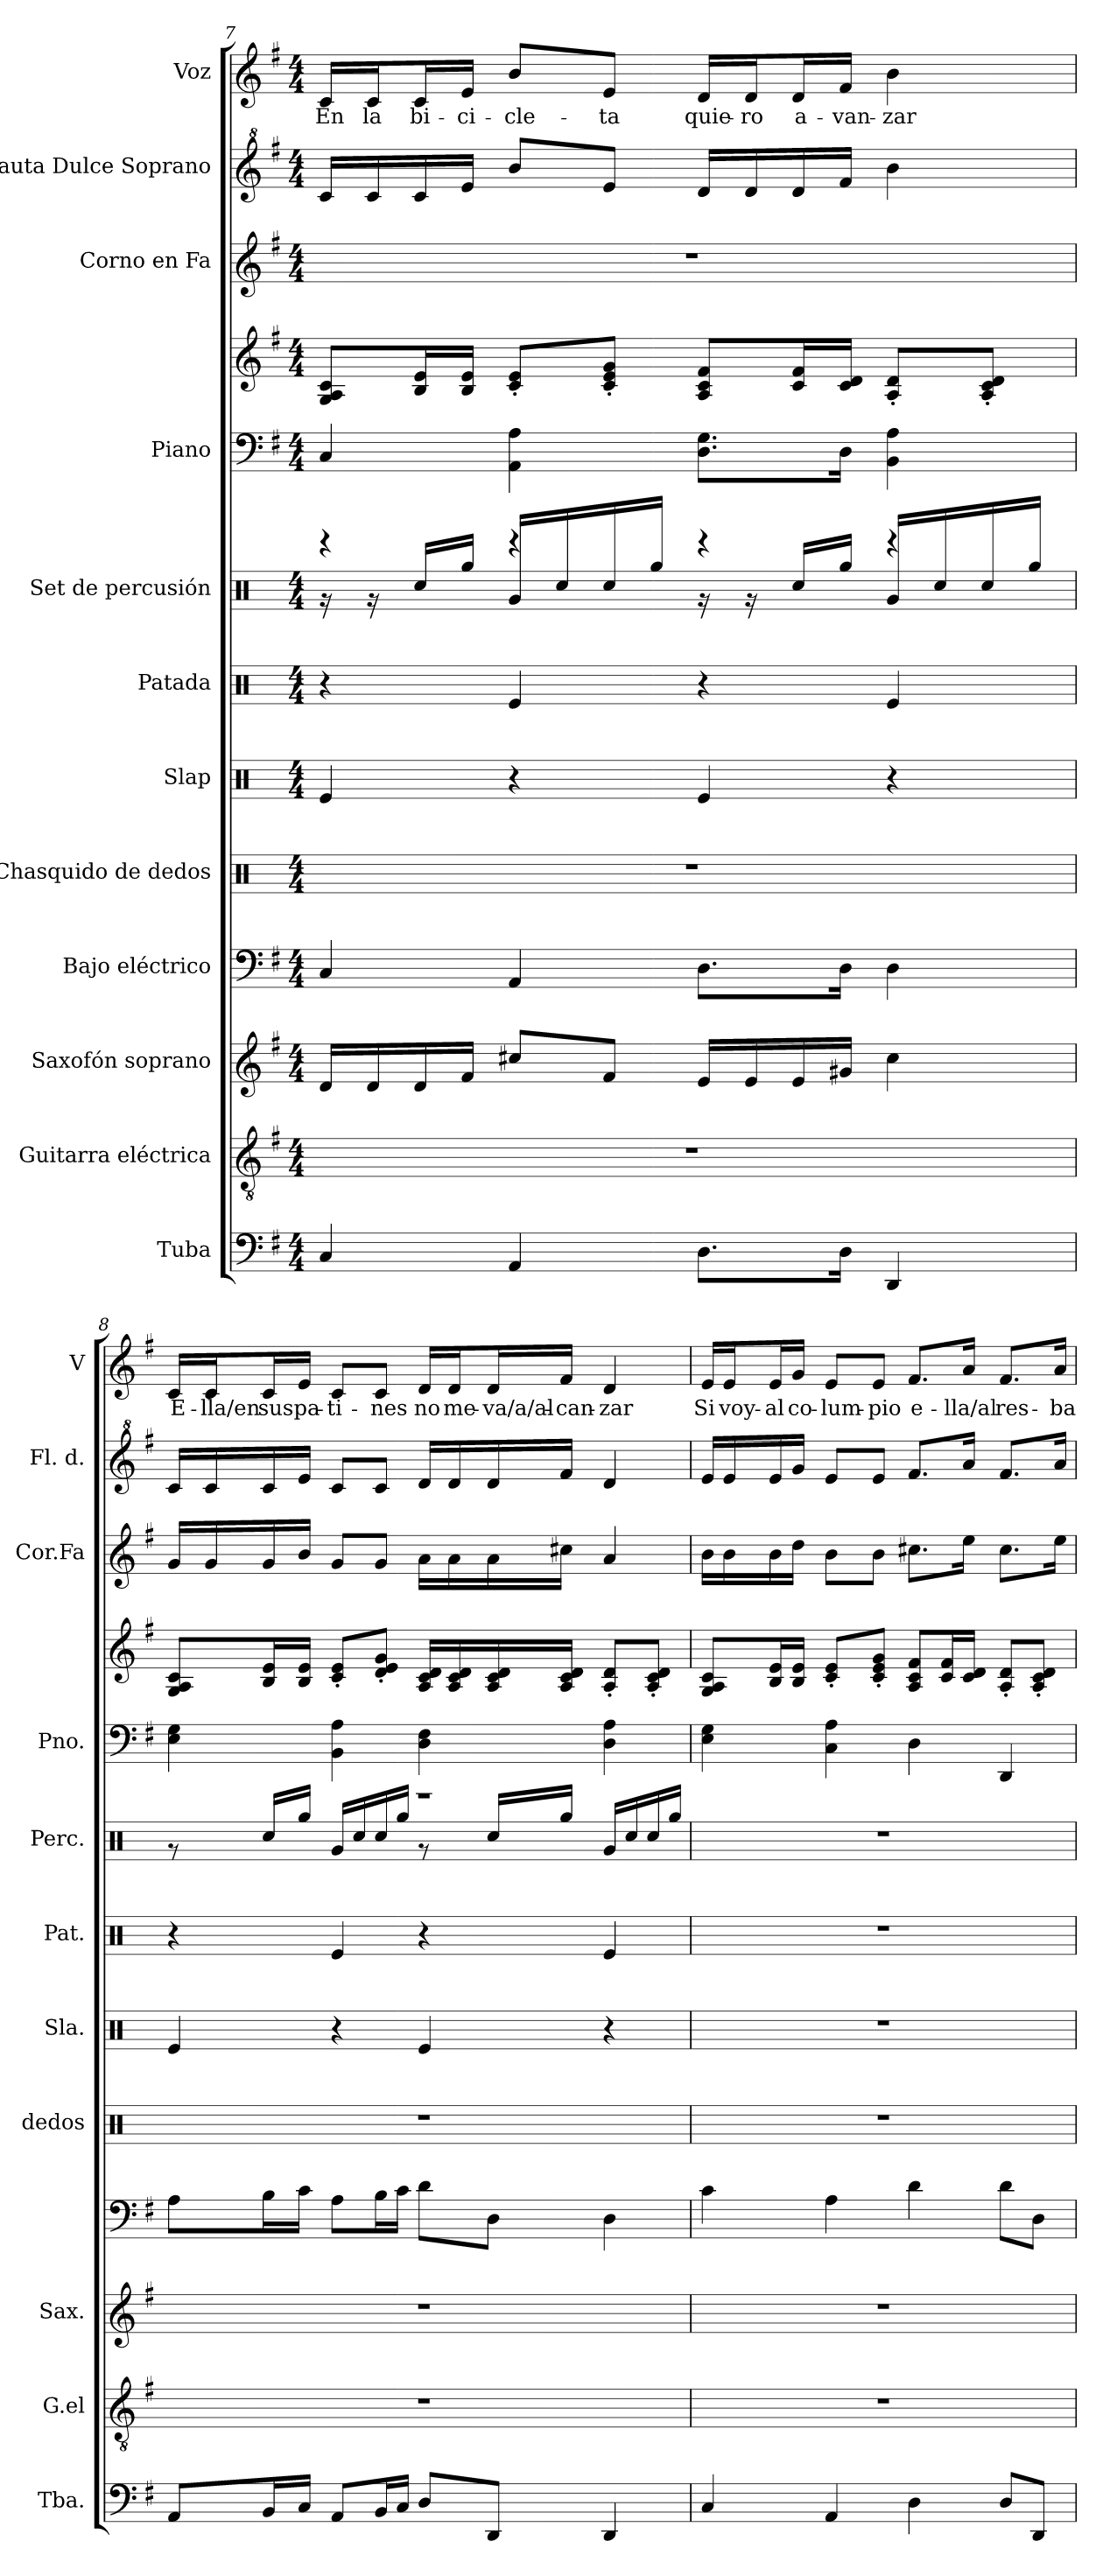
**kern	**kern	**kern	**kern	**kern	**kern	**kern	**kern	**kern	**kern	**kern	**kern	**kern	**text
*part12	*part11	*part10	*part9	*part8	*part7	*part6	*part5	*part4	*part4	*part3	*part2	*part1	*part1
*staff13	*staff12	*staff11	*staff10	*staff9	*staff8	*staff7	*staff6	*staff5	*staff4	*staff3	*staff2	*staff1	*staff1
*I"Tuba	*I"Guitarra eléctrica	*I"Saxofón soprano	*I"Bajo eléctrico	*I"Chasquido de dedos	*I"Slap	*I"Patada	*I"Set de percusión	*I"Piano	*	*I"Corno en Fa	*I"Flauta Dulce Soprano	*I"Voz	*
*I'Tba.	*I'G.el	*I'Sax.	*	*I'dedos	*I'Sla.	*I'Pat.	*I'Perc.	*I'Pno.	*	*I'Cor.Fa	*I'Fl. d.	*I'V	*
*clefF4	*clefGv2	*clefG2	*clefF4	*clefX	*clefX	*clefX	*clefX	*clefF4	*clefG2	*clefG2	*clefG^2	*clefG2	*
*	*	*ITrd1c2	*ITrd7c12	*	*	*	*	*	*	*ITrd4c7	*	*	*
*k[f#]	*k[f#]	*k[b-]	*k[f#]	*k[]	*k[]	*k[]	*k[]	*k[f#]	*k[f#]	*k[]	*k[f#]	*k[f#]	*
*M4/4	*M4/4	*M4/4	*M4/4	*M4/4	*M4/4	*M4/4	*M4/4	*M4/4	*M4/4	*M4/4	*M4/4	*M4/4	*
=7	=7	=7	=7	=7	=7	=7	=7	=7	=7	=7	=7	=7	=7
*	*	*	*	*	*	*	*^	*	*	*	*	*	*
!	!	!	!	!	!	!	!	!	!	!	!	!	!	!LO:LY:b
4C/	1r	16c/LL	4CC/	1r	4Re/	4r	4r	16r	4C/	8G/ 8A/ 8c/L	1r	16cc/LL	16c/LL	En
!	!	!	!	!	!	!	!	!	!	!	!	!	!	!LO:LY:b
.	.	16c/	.	.	.	.	.	16r	.	.	.	16cc/	16c/J	la
!	!	!	!	!	!	!	!	!	!	!	!	!	!	!LO:LY:b
.	.	16c/	.	.	.	.	.	16Rcc/LL	.	16B/ 16e/L	.	16cc/	16c/L	bi-
!	!	!	!	!	!	!	!	!	!	!	!	!	!	!LO:LY:b
.	.	16e/JJ	.	.	.	.	.	16Rgg/JJ	.	16B/ 16e/JJ	.	16ee/JJ	16e/JJ	-ci-
!	!	!	!	!	!	!	!	!	!	!	!	!	!	!LO:LY:b
4AA/	.	8bn/L	4AAA/	.	4r	4Re/	4r	16Rg/LL	4AA\ 4A\	8c/' 8e/'L	.	8bb/L	8b/L	-cle-
.	.	.	.	.	.	.	.	16Rcc/	.	.	.	.	.	.
!	!	!	!	!	!	!	!	!	!	!	!	!	!	!LO:LY:b
.	.	8e/J	.	.	.	.	.	16Rcc/	.	8c/' 8e/' 8g/'J	.	8ee/J	8e/J	-ta
.	.	.	.	.	.	.	.	16Rgg/JJ	.	.	.	.	.	.
!	!	!	!	!	!	!	!	!	!	!	!	!	!	!LO:LY:b
8.D\L	.	16d/LL	8.DD\L	.	4Re/	4r	4r	16r	8.D\ 8.G\L	8A/ 8c/ 8f#/L	.	16dd/LL	16d/LL	quie-
!	!	!	!	!	!	!	!	!	!	!	!	!	!	!LO:LY:b
.	.	16d/	.	.	.	.	.	16r	.	.	.	16dd/	16d/J	-ro
!	!	!	!	!	!	!	!	!	!	!	!	!	!	!LO:LY:b
.	.	16d/	.	.	.	.	.	16Rcc/LL	.	16c/ 16f#/L	.	16dd/	16d/L	a-
!	!	!	!	!	!	!	!	!	!	!	!	!	!	!LO:LY:b
16D\Jk	.	16f#X/JJ	16DD\Jk	.	.	.	.	16Rgg/JJ	16D\Jk	16c/ 16d/JJ	.	16ff#/JJ	16f#/JJ	-van-
!	!	!	!	!	!	!	!	!	!	!	!	!	!	!LO:LY:b
4DD/	.	4b\	4DD\	.	4r	4Re/	4r	16Rg/LL	4BB\ 4A\	8A/' 8d/'L	.	4bb\	4b\	-zar
.	.	.	.	.	.	.	.	16Rcc/	.	.	.	.	.	.
.	.	.	.	.	.	.	.	16Rcc/	.	8A/' 8c/' 8d/'J	.	.	.	.
.	.	.	.	.	.	.	.	16Rgg/JJ	.	.	.	.	.	.
!!LO:PB:g=z
=8	=8	=8	=8	=8	=8	=8	=8	=8	=8	=8	=8	=8	=8	=8
!	!	!	!	!	!	!	!	!	!	!	!	!	!	!LO:LY:b
8AA/L	1r	1r	8AA\L	1r	4Re/	4r	1r	8r	4E\ 4G\	8G/ 8A/ 8c/L	16c/LL	16cc/LL	16c/LL	E-
!	!	!	!	!	!	!	!	!	!	!	!	!	!	!LO:LY:b
.	.	.	.	.	.	.	.	.	.	.	16c/	16cc/	16c/J	-lla/en
!	!	!	!	!	!	!	!	!	!	!	!	!	!	!LO:LY:b
16BB/L	.	.	16BB\L	.	.	.	.	16Rcc/LL	.	16B/ 16e/L	16c/	16cc/	16c/L	sus
!	!	!	!	!	!	!	!	!	!	!	!	!	!	!LO:LY:b
16C/JJ	.	.	16C\JJ	.	.	.	.	16Rgg/JJ	.	16B/ 16e/JJ	16e/JJ	16ee/JJ	16e/JJ	pa-
!	!	!	!	!	!	!	!	!	!	!	!	!	!	!LO:LY:b
8AA/L	.	.	8AA\L	.	4r	4Re/	.	16Rg/LL	4BB\ 4A\	8c/' 8e/'L	8c/L	8cc/L	8c/L	-ti-
.	.	.	.	.	.	.	.	16Rcc/	.	.	.	.	.	.
!	!	!	!	!	!	!	!	!	!	!	!	!	!	!LO:LY:b
16BB/L	.	.	16BB\L	.	.	.	.	16Rcc/	.	8d/' 8e/' 8g/'J	8c/J	8cc/J	8c/J	-nes
16C/JJ	.	.	16C\JJ	.	.	.	.	16Rgg/JJ	.	.	.	.	.	.
!	!	!	!	!	!	!	!	!	!	!	!	!	!	!LO:LY:b
8D/L	.	.	8D\L	.	4Re/	4r	.	8r	4D\ 4F#\	16A/ 16c/ 16d/LL	16d\LL	16dd/LL	16d/LL	no
!	!	!	!	!	!	!	!	!	!	!	!	!	!	!LO:LY:b
.	.	.	.	.	.	.	.	.	.	16A/ 16c/ 16d/	16d\	16dd/	16d/J	me-
!	!	!	!	!	!	!	!	!	!	!	!	!	!	!LO:LY:b
8DD/J	.	.	8DD\J	.	.	.	.	16Rcc/LL	.	16A/ 16c/ 16d/	16d\	16dd/	16d/L	-va/a/al-
!	!	!	!	!	!	!	!	!	!	!	!	!	!	!LO:LY:b
.	.	.	.	.	.	.	.	16Rgg/JJ	.	16A/ 16c/ 16d/JJ	16f#X\JJ	16ff#/JJ	16f#/JJ	-can-
!	!	!	!	!	!	!	!	!	!	!	!	!	!	!LO:LY:b
4DD/	.	.	4DD\	.	4r	4Re/	.	16Rg/LL	4D\ 4A\	8A/' 8d/'L	4d/	4dd/	4d/	-zar
.	.	.	.	.	.	.	.	16Rcc/	.	.	.	.	.	.
.	.	.	.	.	.	.	.	16Rcc/	.	8A/' 8c/' 8d/'J	.	.	.	.
.	.	.	.	.	.	.	.	16Rgg/JJ	.	.	.	.	.	.
=9	=9	=9	=9	=9	=9	=9	=9	=9	=9	=9	=9	=9	=9	=9
!	!	!	!	!	!	!	!	!	!	!	!	!	!	!LO:LY:b
*	*	*	*	*	*	*	*v	*v	*	*	*	*	*	*
4C/	1r	1r	4C\	1r	1r	1r	1r	4E\ 4G\	8G/ 8A/ 8c/L	16e\LL	16ee/LL	16e/LL	Si
!	!	!	!	!	!	!	!	!	!	!	!	!	!LO:LY:b
.	.	.	.	.	.	.	.	.	.	16e\	16ee/	16e/J	voy-
!	!	!	!	!	!	!	!	!	!	!	!	!	!LO:LY:b
.	.	.	.	.	.	.	.	.	16B/ 16e/L	16e\	16ee/	16e/L	-al
!	!	!	!	!	!	!	!	!	!	!	!	!	!LO:LY:b
.	.	.	.	.	.	.	.	.	16B/ 16e/JJ	16g\JJ	16gg/JJ	16g/JJ	co-
!	!	!	!	!	!	!	!	!	!	!	!	!	!LO:LY:b
4AA/	.	.	4AA\	.	.	.	.	4C\ 4A\	8c/' 8e/'L	8e\L	8ee/L	8e/L	-lum-
!	!	!	!	!	!	!	!	!	!	!	!	!	!LO:LY:b
.	.	.	.	.	.	.	.	.	8c/' 8e/' 8g/'J	8e\J	8ee/J	8e/J	-pio
!	!	!	!	!	!	!	!	!	!	!	!	!	!LO:LY:b
4D\	.	.	4D\	.	.	.	.	4D\	8A/ 8c/ 8f#/L	8.f#X\L	8.ff#/L	8.f#/L	e-
.	.	.	.	.	.	.	.	.	16c/ 16f#/L	.	.	.	.
!	!	!	!	!	!	!	!	!	!	!	!	!	!LO:LY:b
.	.	.	.	.	.	.	.	.	16c/ 16d/JJ	16a\Jk	16aa/Jk	16a/Jk	-lla/al
!	!	!	!	!	!	!	!	!	!	!	!	!	!LO:LY:b
8D/L	.	.	8D\L	.	.	.	.	4DD/	8A/' 8d/'L	8.f#\L	8.ff#/L	8.f#/L	res-
8DD/J	.	.	8DD\J	.	.	.	.	.	8A/' 8c/' 8d/'J	.	.	.	.
!	!	!	!	!	!	!	!	!	!	!	!	!	!LO:LY:b
.	.	.	.	.	.	.	.	.	.	16a\Jk	16aa/Jk	16a/Jk	ba-
=	=	=	=	=	=	=	=	=	=	=	=	=	=
*-	*-	*-	*-	*-	*-	*-	*-	*-	*-	*-	*-	*-	*-
